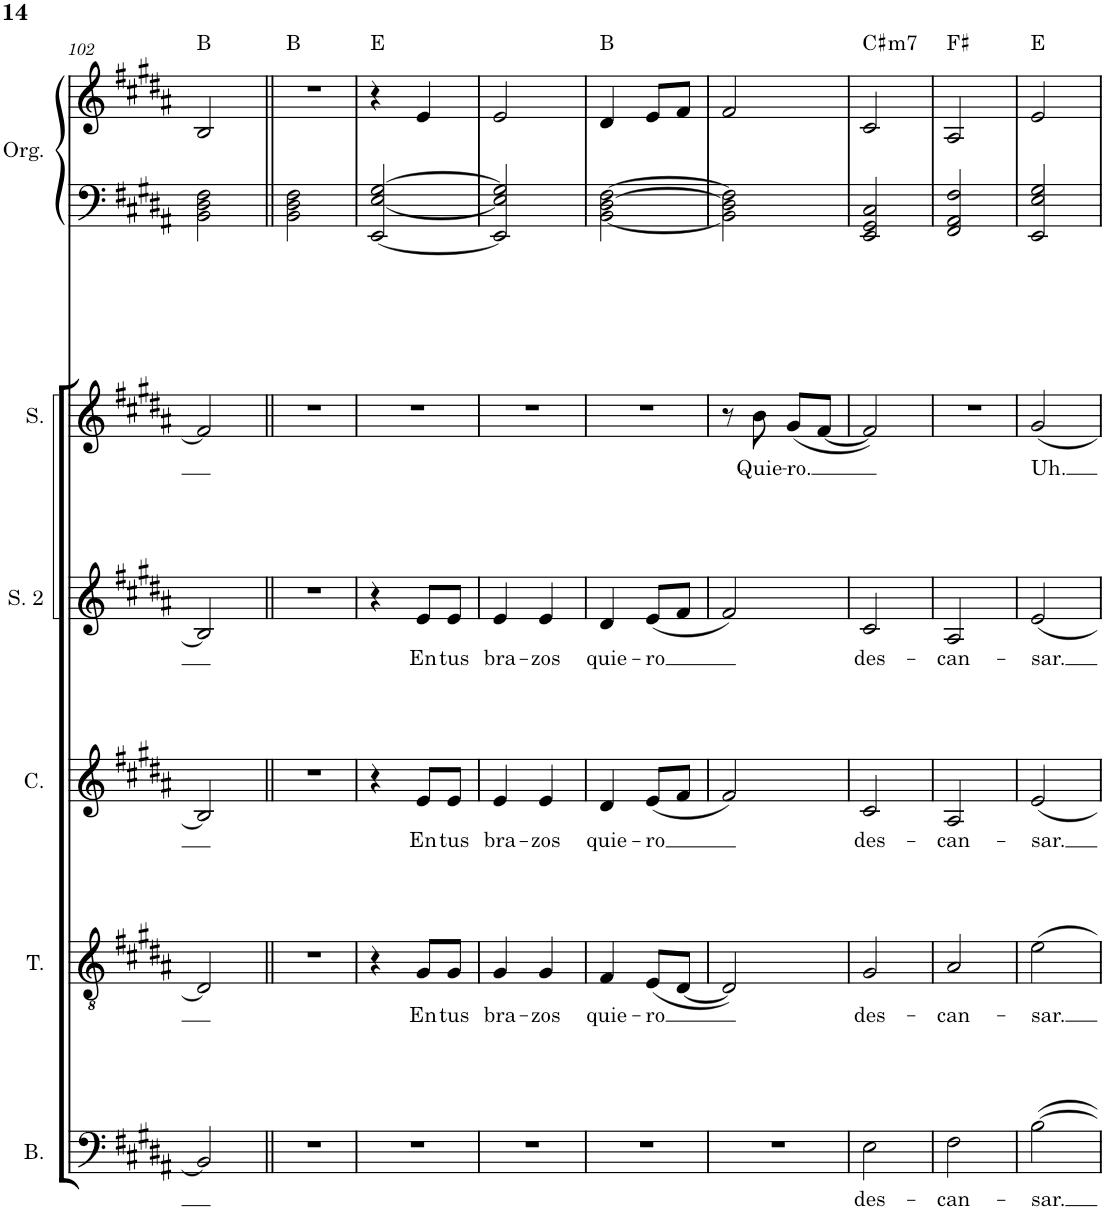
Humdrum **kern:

**kern	**text	**kern	**text	**kern	**text	**kern	**text	**kern	**text	**kern	**kern	**kern	**harte
*part6	*part6	*part5	*part5	*part4	*part4	*part3	*part3	*part2	*part2	*part1	*part1	*part1	*part1
*staff8	*staff8	*staff7	*staff7	*staff6	*staff6	*staff5	*staff5	*staff4	*staff4	*staff3	*staff2	*staff1	*
*I"Bajo	*	*I"Tenor	*	*I"Contralto	*	*I"Soprano 2	*	*I"Soprano	*	*I"Órgano	*	*	*
*I'B.	*	*I'T.	*	*I'C.	*	*I'S. 2	*	*I'S.	*	*	*	*	*
!!LO:PB:g=z
*clefF4	*	*clefGv2	*	*clefG2	*	*clefG2	*	*clefG2	*	*clefF4	*clefF4	*clefG2	*
*k[f#c#g#d#a#]	*	*k[f#c#g#d#a#]	*	*k[f#c#g#d#a#]	*	*k[f#c#g#d#a#]	*	*k[f#c#g#d#a#]	*	*k[f#c#g#d#a#]	*k[f#c#g#d#a#]	*k[f#c#g#d#a#]	*
*M2/4	*	*M2/4	*	*M2/4	*	*M2/4	*	*M2/4	*	*M2/4	*M2/4	*M2/4	*
=102	=102	=102	=102	=102	=102	=102	=102	=102	=102	=102	=102	=102	=102
2BB/]	.	2D#/]	.	2B/]	.	2B/]	.	2f#/]	.	[2BB	2BB\ 2D#\ 2F#\	2B/	B:maj
=103||	=103||	=103||	=103||	=103||	=103||	=103||	=103||	=103||	=103||	=103||	=103||	=103||	=103||
2r	.	2r	.	2r	.	2r	.	2r	.	2BB]	2BB\ 2D#\ 2F#\	2r	B:maj
=104	=104	=104	=104	=104	=104	=104	=104	=104	=104	=104	=104	=104	=104
2r	.	4r	.	4r	.	4r	.	2r	.	[2E	[2EE/ [2E/ [2G#/	4r	E:maj
!	!	!	!LO:LY:b	!	!LO:LY:b	!	!LO:LY:b	!	!	!	!	!	!
.	.	8G#/L	En	8e/L	En	8e/L	En	.	.	.	.	4e/	.
!	!	!	!LO:LY:b	!	!LO:LY:b	!	!LO:LY:b	!	!	!	!	!	!
.	.	8G#/J	tus	8e/J	tus	8e/J	tus	.	.	.	.	.	.
=105	=105	=105	=105	=105	=105	=105	=105	=105	=105	=105	=105	=105	=105
!	!	!	!LO:LY:b	!	!LO:LY:b	!	!LO:LY:b	!	!	!	!	!	!
2r	.	4G#/	bra-	4e/	bra-	4e/	bra-	2r	.	2E]	2EE/] 2E/] 2G#/]	2e/	.
!	!	!	!LO:LY:b	!	!LO:LY:b	!	!LO:LY:b	!	!	!	!	!	!
.	.	4G#/	-zos	4e/	-zos	4e/	-zos	.	.	.	.	.	.
=106	=106	=106	=106	=106	=106	=106	=106	=106	=106	=106	=106	=106	=106
!	!	!	!LO:LY:b	!	!LO:LY:b	!	!LO:LY:b	!	!	!	!	!	!
2r	.	4F#/	quie-	4d#/	quie-	4d#/	quie-	2r	.	[2BB	[2BB\ [2D#\ [2F#\	4d#/	B:maj
!	!	!	!LO:LY:b	!	!LO:LY:b	!	!LO:LY:b	!	!	!	!	!	!
.	.	(8E/L	-ro	(8e/L	-ro	(8e/L	-ro	.	.	.	.	8e/L	.
.	.	[8D#/J	.	8f#/J	.	8f#/J	.	.	.	.	.	8f#/J	.
=107	=107	=107	=107	=107	=107	=107	=107	=107	=107	=107	=107	=107	=107
2r	.	2D#/])	.	2f#/)	.	2f#/)	.	8r	.	2BB]	2BB\] 2D#\] 2F#\]	2f#/	.
!	!	!	!	!	!	!	!	!	!LO:LY:b	!	!	!	!
.	.	.	.	.	.	.	.	8b\	Quie-	.	.	.	.
!	!	!	!	!	!	!	!	!	!LO:LY:b	!	!	!	!
.	.	.	.	.	.	.	.	(8g#/L	-ro.	.	.	.	.
.	.	.	.	.	.	.	.	[8f#/J	.	.	.	.	.
=108	=108	=108	=108	=108	=108	=108	=108	=108	=108	=108	=108	=108	=108
!	!LO:LY:b	!	!LO:LY:b	!	!LO:LY:b	!	!LO:LY:b	!	!	!	!	!	!LO:H:kt=m7
2E\	des-	2G#/	des-	2c#/	des-	2c#/	des-	2f#/])	.	2C#	2EE/ 2GG#/ 2C#/	2c#/	C#:min7
=109	=109	=109	=109	=109	=109	=109	=109	=109	=109	=109	=109	=109	=109
!	!LO:LY:b	!	!LO:LY:b	!	!LO:LY:b	!	!LO:LY:b	!	!	!	!	!	!
2F#\	-can-	2A#/	-can-	2A#/	-can-	2A#/	-can-	2r	.	2F#	2FF#/ 2AA#/ 2F#/	2A#/	F#:maj
=110	=110	=110	=110	=110	=110	=110	=110	=110	=110	=110	=110	=110	=110
!	!LO:LY:b	!	!LO:LY:b	!	!LO:LY:b	!	!LO:LY:b	!	!LO:LY:b	!	!	!	!
[2B\	-sar.	2e\	-sar.	2e/	-sar.	2e/	-sar.	2g#/	Uh.	2E	2EE/ 2E/ 2G#/	2e/	E:maj
=	=	=	=	=	=	=	=	=	=	=	=	=	=
*-	*-	*-	*-	*-	*-	*-	*-	*-	*-	*-	*-	*-	*-
